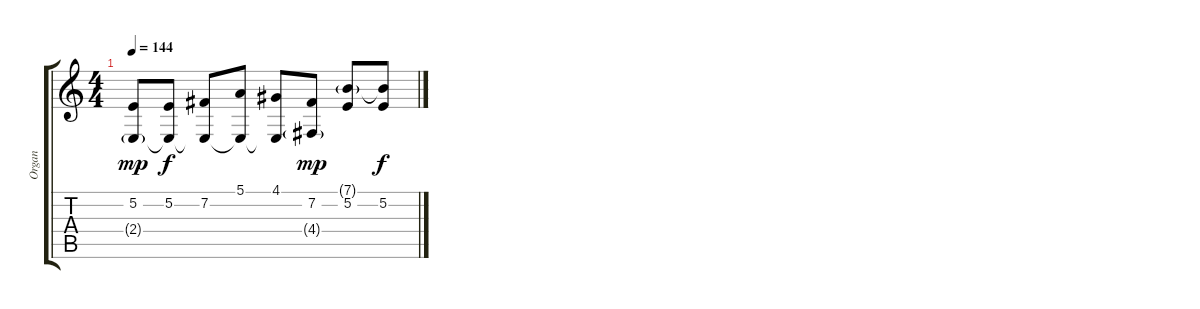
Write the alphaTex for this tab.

\track ("Organ" "Organ") {instrument reedorgan}
\staff {score tabs}
\tuning (E4 B3 G3 D3 A2 E2) {hide}
\ts (4 4)
\tempo 144
\clef g2
\ks c
(5.2 2.4{g}).8{dy mp} (5.2 2.4{t}).8{dy f} (7.2 2.4{t}).8 (5.1 2.4{t}).8 (4.1 2.4{t}).8 (7.2 4.4{g}).8{dy mp} (7.1{g} 5.2).8 (7.1{t} 5.2).8{dy f}
